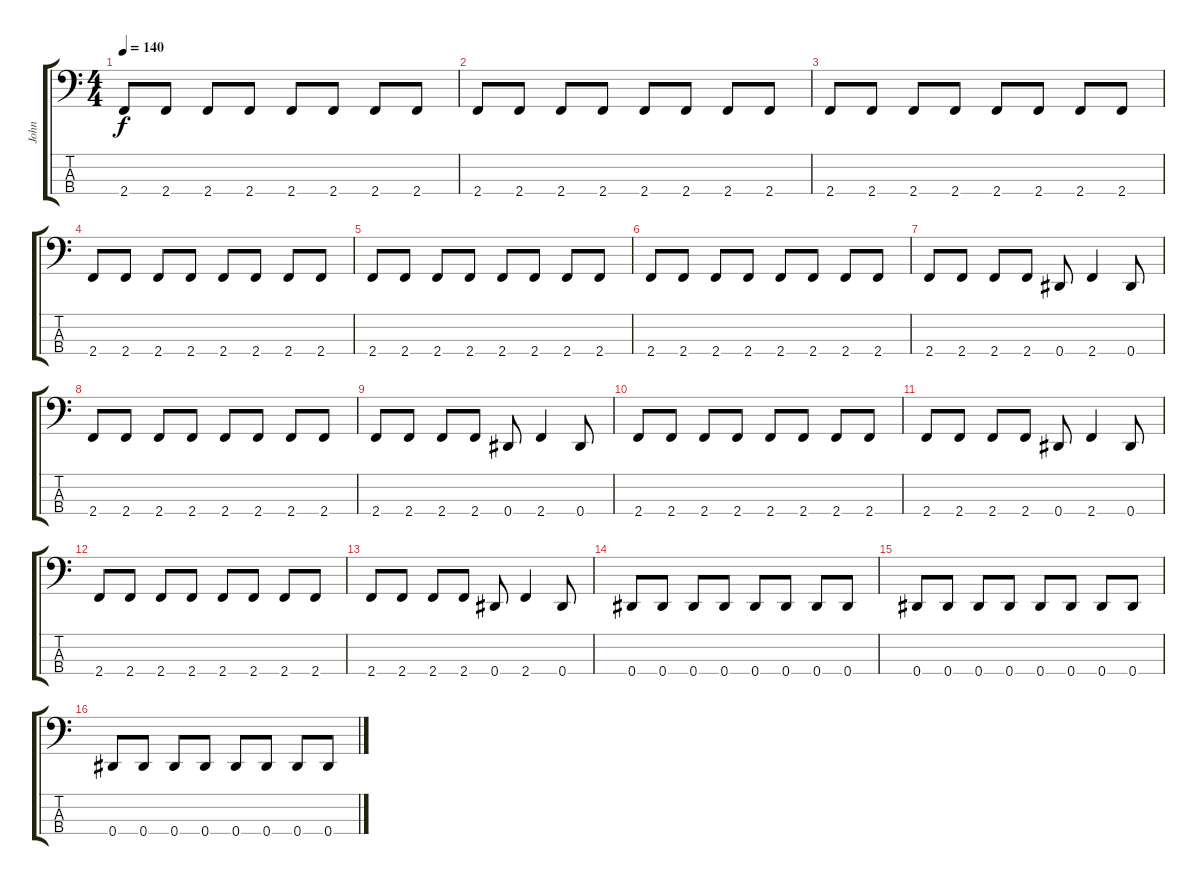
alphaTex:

\track ("John" "John") {instrument electricbassfinger}
\staff {score tabs}
\tuning (Gb2 Db2 Ab1 Eb1) {hide}
\ts (4 4)
\tempo 140
\clef f4
\ks c
2.4.8{dy f} 2.4.8 2.4.8 2.4.8 2.4.8 2.4.8 2.4.8 2.4.8 |
2.4.8 2.4.8 2.4.8 2.4.8 2.4.8 2.4.8 2.4.8 2.4.8 |
2.4.8 2.4.8 2.4.8 2.4.8 2.4.8 2.4.8 2.4.8 2.4.8 |
2.4.8 2.4.8 2.4.8 2.4.8 2.4.8 2.4.8 2.4.8 2.4.8 |
2.4.8 2.4.8 2.4.8 2.4.8 2.4.8 2.4.8 2.4.8 2.4.8 |
2.4.8 2.4.8 2.4.8 2.4.8 2.4.8 2.4.8 2.4.8 2.4.8 |
2.4.8 2.4.8 2.4.8 2.4.8 0.4.8 2.4.4 0.4.8 |
2.4.8 2.4.8 2.4.8 2.4.8 2.4.8 2.4.8 2.4.8 2.4.8 |
2.4.8 2.4.8 2.4.8 2.4.8 0.4.8 2.4.4 0.4.8 |
2.4.8 2.4.8 2.4.8 2.4.8 2.4.8 2.4.8 2.4.8 2.4.8 |
2.4.8 2.4.8 2.4.8 2.4.8 0.4.8 2.4.4 0.4.8 |
2.4.8 2.4.8 2.4.8 2.4.8 2.4.8 2.4.8 2.4.8 2.4.8 |
2.4.8 2.4.8 2.4.8 2.4.8 0.4.8 2.4.4 0.4.8 |
0.4.8 0.4.8 0.4.8 0.4.8 0.4.8 0.4.8 0.4.8 0.4.8 |
0.4.8 0.4.8 0.4.8 0.4.8 0.4.8 0.4.8 0.4.8 0.4.8 |
0.4.8 0.4.8 0.4.8 0.4.8 0.4.8 0.4.8 0.4.8 0.4.8
